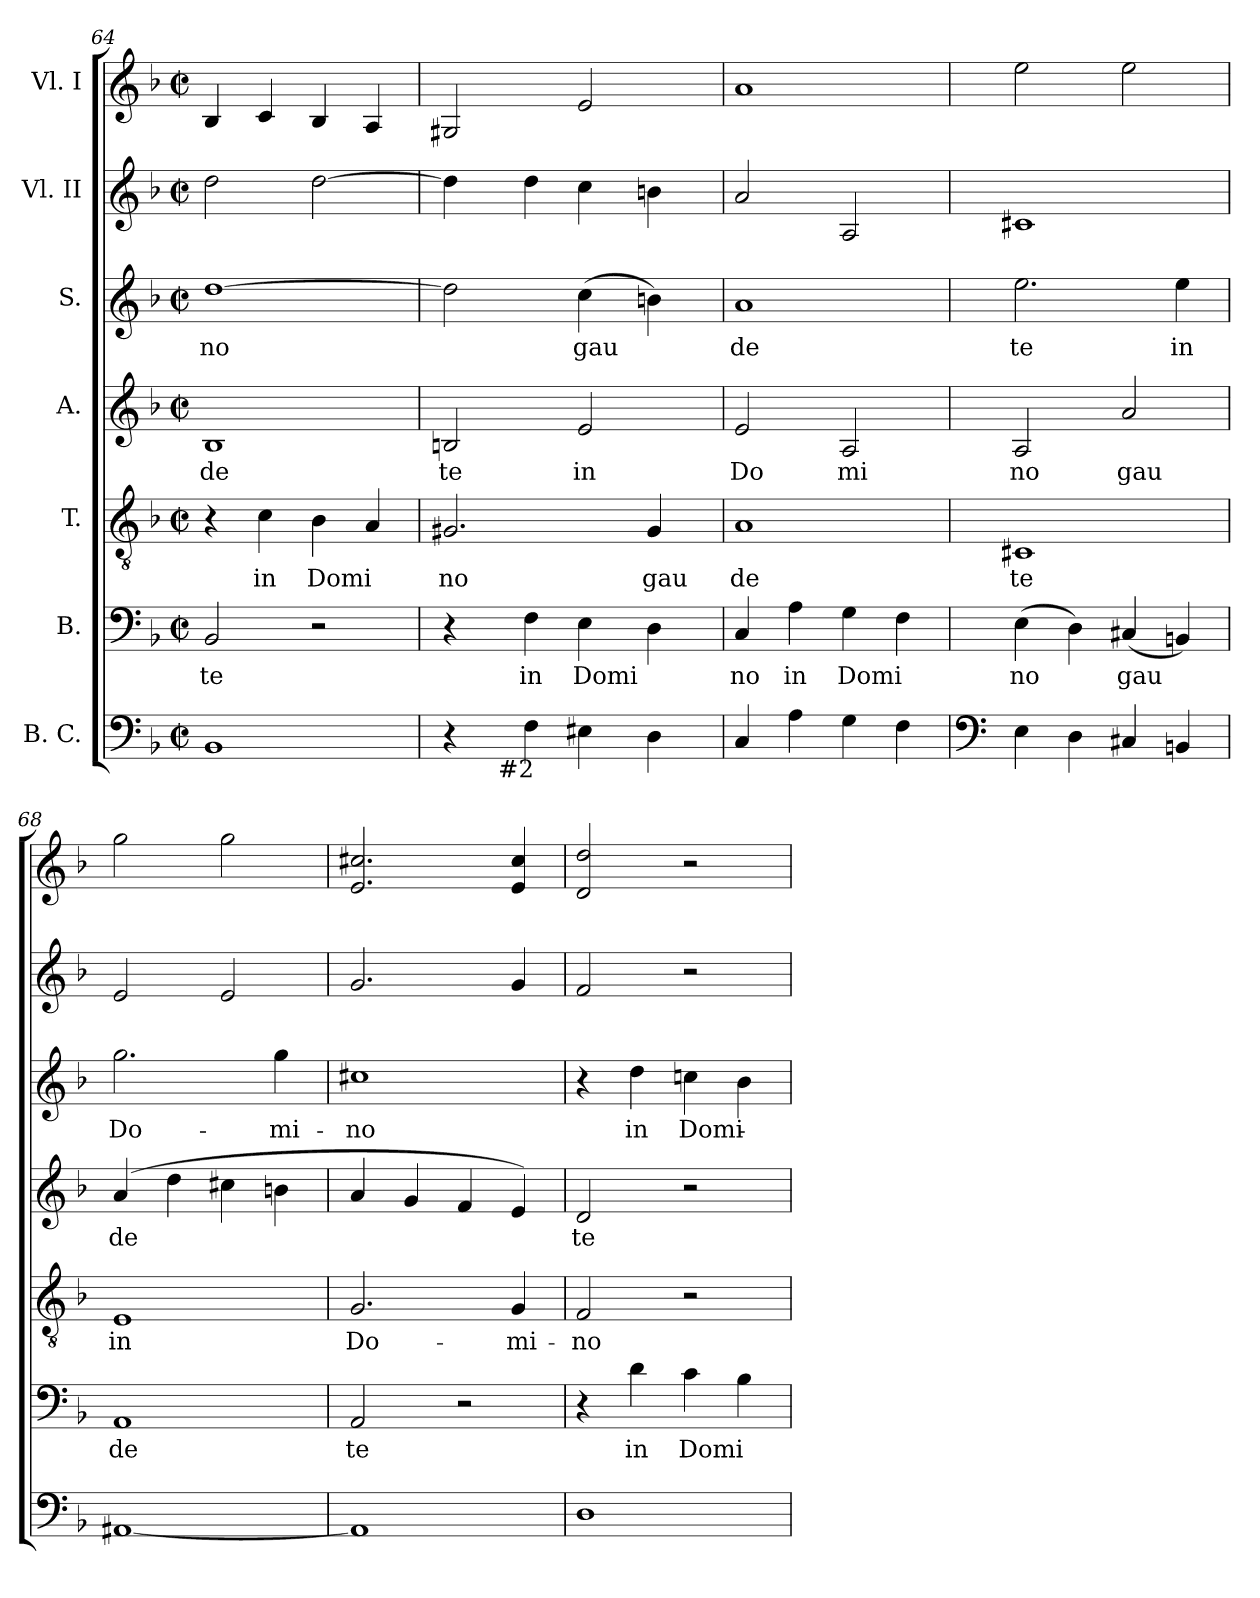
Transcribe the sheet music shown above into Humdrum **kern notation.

**kern	**kern	**text	**kern	**text	**kern	**text	**kern	**text	**kern	**kern
*part7	*part6	*part6	*part5	*part5	*part4	*part4	*part3	*part3	*part2	*part1
*staff7	*staff6	*staff6	*staff5	*staff5	*staff4	*staff4	*staff3	*staff3	*staff2	*staff1
*I"B. C.	*I"B.	*	*I"T.	*	*I"A.	*	*I"S.	*	*I"Vl. II	*I"Vl. I
*clefF4	*clefF4	*	*clefGv2	*	*clefG2	*	*clefG2	*	*clefG2	*clefG2
*k[b-]	*k[b-]	*	*k[b-]	*	*k[b-]	*	*k[b-]	*	*k[b-]	*k[b-]
*F:	*F:	*	*F:	*	*F:	*	*F:	*	*F:	*F:
*M2/2	*M2/2	*	*M2/2	*	*M2/2	*	*M2/2	*	*M2/2	*M2/2
*met(c|)	*met(c|)	*	*met(c|)	*	*met(c|)	*	*met(c|)	*	*met(c|)	*met(c|)
=64	=64	=64	=64	=64	=64	=64	=64	=64	=64	=64
!	!	!LO:LY:b:cj	!	!	!	!LO:LY:b:cj	!	!LO:LY:b:cj	!	!
1BB-<	2BB-/	te	4r	.	1B-	de	[>1dd	no	2dd\	4B-/
!	!	!	!	!LO:LY:b:cj	!	!	!	!	!	!
.	.	.	4c\	in	.	.	.	.	.	4c/
!	!	!	!	!LO:LY:b:cj	!	!	!	!	!	!
.	2r	.	4B-\	Domi	.	.	.	.	[>2dd\	4B-/
.	.	.	4A/	.	.	.	.	.	.	4A/
=65	=65	=65	=65	=65	=65	=65	=65	=65	=65	=65
!	!	!	!	!LO:LY:b:cj	!	!LO:LY:b:cj	!	!	!	!
*^	*	*	*	*	*	*	*	*	*	*
4r	8ryy	4r	.	2.G#X/	no	2Bn/	te	2dd\]	.	4dd\]	2G#X/
.	32.ryy	.	.	.	.	.	.	.	.	.	.
!	!LO:TX:b:t=#2	!	!	!	!	!	!	!	!	!	!
.	2ryy	.	.	.	.	.	.	.	.	.	.
!	!	!	!LO:LY:b:cj	!	!	!	!	!	!	!	!
4F<\	.	4F\	in	.	.	.	.	.	.	4dd\	.
!	!	!	!LO:LY:b:cj	!	!	!	!LO:LY:b:cj	!	!LO:LY:b	!	!
4E#<\	.	4E\	Domi	.	.	2e/	in	(>4cc\	gau	4cc\	2e/
.	4ryy	.	.	.	.	.	.	.	.	.	.
!	!	!	!	!	!LO:LY:b:cj	!	!	!	!	!	!
4D<\	.	4D\	.	4G#/	gau	.	.	4bn\)	.	4bn\	.
.	16ryy	.	.	.	.	.	.	.	.	.	.
.	64ryy	.	.	.	.	.	.	.	.	.	.
=66	=66	=66	=66	=66	=66	=66	=66	=66	=66	=66	=66
!	!	!	!LO:LY:b:cj	!	!LO:LY:b:cj	!	!LO:LY:b:cj	!	!LO:LY:b:cj	!	!
*v	*v	*	*	*	*	*	*	*	*	*	*
4C/	4C/	no	1A	de	2e/	Do	1a	de	2a/	1a
!	!	!LO:LY:b:cj	!	!	!	!	!	!	!	!
4A\	4A\	in	.	.	.	.	.	.	.	.
!	!	!LO:LY:b:cj	!	!	!	!LO:LY:b:cj	!	!	!	!
4G\	4G\	Domi	.	.	2A/	mi	.	.	2A/	.
4F\	4F\	.	.	.	.	.	.	.	.	.
!!LO:LB:g=z
=67	=67	=67	=67	=67	=67	=67	=67	=67	=67	=67
*clefF4	*	*	*	*	*	*	*	*	*	*
!	!	!LO:LY:b:cj	!	!LO:LY:b:cj	!	!LO:LY:b:cj	!	!LO:LY:b:cj	!	!
4E<\	(>4E\	no	1C#X	te	2A/	no	2.ee\	te	1c#X	2ee\
4D\	4D\)	.	.	.	.	.	.	.	.	.
!	!	!LO:LY:b	!	!	!	!LO:LY:b:cj	!	!	!	!
4C#X/	(<4C#X/	gau	.	.	2a/	gau	.	.	.	2ee\
!	!	!	!	!	!	!	!	!LO:LY:b:cj	!	!
4BBn/	4BBn/)	.	.	.	.	.	4ee\	in	.	.
=68	=68	=68	=68	=68	=68	=68	=68	=68	=68	=68
!	!	!LO:LY:b:cj	!	!LO:LY:b:cj	!	!LO:LY:b:cj	!	!LO:LY:b:cj	!	!
[<1AA#	1AA	de	1E	in	(>4a/	de	2.gg\	Do-	2e/	2gg\
.	.	.	.	.	4dd\	.	.	.	.	.
.	.	.	.	.	4cc#X\	.	.	.	2e/	2gg\
!	!	!	!	!	!	!	!	!LO:LY:b:cj	!	!
.	.	.	.	.	4bn\	.	4gg\	-mi-	.	.
=69	=69	=69	=69	=69	=69	=69	=69	=69	=69	=69
!	!	!LO:LY:b:cj	!	!LO:LY:b:cj	!	!	!	!LO:LY:b:cj	!	!
1AA#]	2AA/	te	2.G/	Do-	4a/	.	1cc#X	-no	2.g/	2.cc#X/ 2.e/
.	.	.	.	.	4g/	.	.	.	.	.
.	2r	.	.	.	4f/	.	.	.	.	.
!	!	!	!	!LO:LY:b:cj	!	!	!	!	!	!
.	.	.	4G/	-mi-	4e/)	.	.	.	4g/	4cc#/ 4e/
=70	=70	=70	=70	=70	=70	=70	=70	=70	=70	=70
!	!	!	!	!LO:LY:b:cj	!	!LO:LY:b:cj	!	!	!	!
1D	4r	.	2F/	-no	2d/	te	4r	.	2f/	2dd/ 2d/
!	!	!LO:LY:b:cj	!	!	!	!	!	!LO:LY:b:cj	!	!
.	4d\	in	.	.	.	.	4dd\	in	.	.
!	!	!LO:LY:b:cj	!	!	!	!	!	!LO:LY:b:cj	!	!
.	4c\	Domi	2r	.	2r	.	4ccn\	Domi-	2r	2r
.	4B-\	.	.	.	.	.	4b-\	.	.	.
=	=	=	=	=	=	=	=	=	=	=
*-	*-	*-	*-	*-	*-	*-	*-	*-	*-	*-
